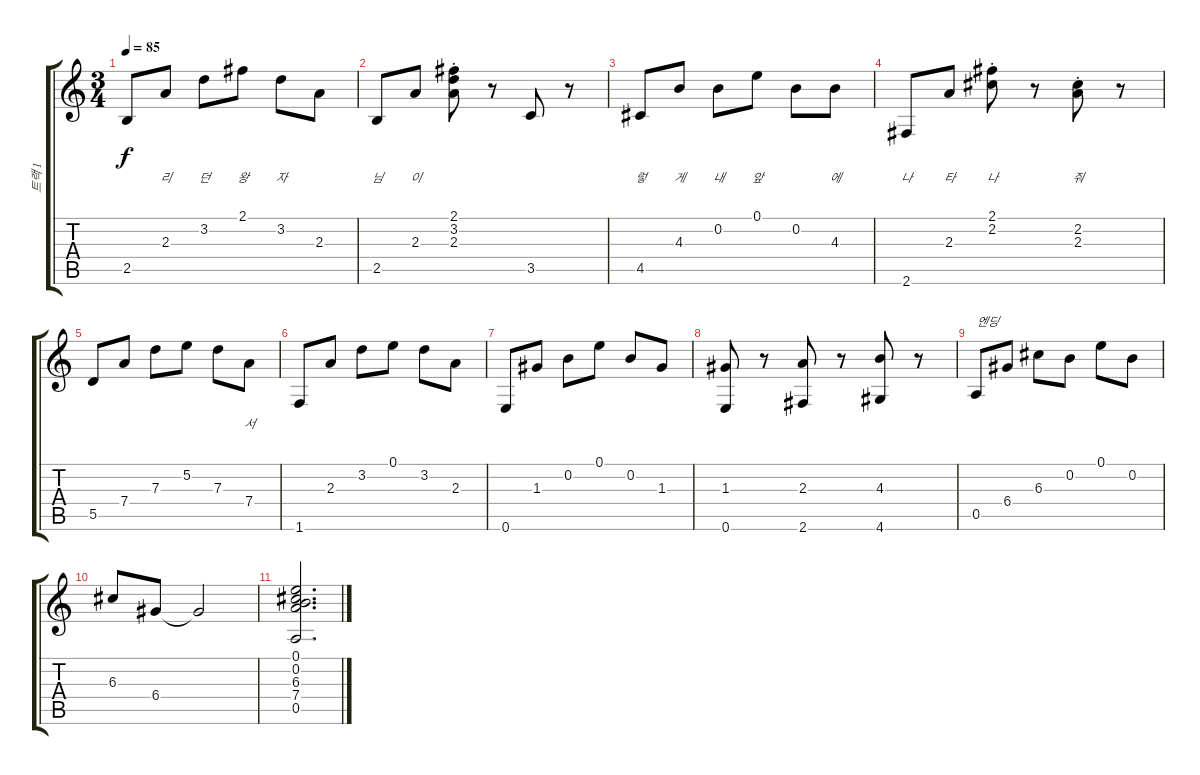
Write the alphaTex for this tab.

\track ("트랙 1" "트랙 1") {instrument acousticguitarsteel}
\staff {score tabs}
\tuning (E4 B3 G3 D3 A2 E2) {hide}
\ts (3 4)
\tempo 85
\clef g2
\ks c
2.5.8{lyrics (0 "") lyrics (1 "") lyrics (2 "") lyrics (3 "") lyrics (4 "") dy f} 2.3.8{lyrics (0 "리") lyrics (1 "") lyrics (2 "") lyrics (3 "") lyrics (4 "")} 3.2.8{lyrics (0 "던") lyrics (1 "") lyrics (2 "") lyrics (3 "") lyrics (4 "")} 2.1.8{lyrics (0 "왕") lyrics (1 "") lyrics (2 "") lyrics (3 "") lyrics (4 "")} 3.2.8{lyrics (0 "자") lyrics (1 "") lyrics (2 "") lyrics (3 "") lyrics (4 "")} 2.3.8{lyrics (0 "") lyrics (1 "") lyrics (2 "") lyrics (3 "") lyrics (4 "")} |
2.5.8{lyrics (0 "님") lyrics (1 "") lyrics (2 "") lyrics (3 "") lyrics (4 "")} 2.3.8{lyrics (0 "이") lyrics (1 "") lyrics (2 "") lyrics (3 "") lyrics (4 "")} (2.1{st} 3.2{st} 2.3{st}).8{lyrics (0 "") lyrics (1 "") lyrics (2 "") lyrics (3 "") lyrics (4 "")} r.8 3.5.8{lyrics (0 "") lyrics (1 "") lyrics (2 "") lyrics (3 "") lyrics (4 "")} r.8 |
4.5.8{lyrics (0 "렇") lyrics (1 "") lyrics (2 "") lyrics (3 "") lyrics (4 "")} 4.3.8{lyrics (0 "게") lyrics (1 "") lyrics (2 "") lyrics (3 "") lyrics (4 "")} 0.2.8{lyrics (0 "내") lyrics (1 "") lyrics (2 "") lyrics (3 "") lyrics (4 "")} 0.1.8{lyrics (0 "앞") lyrics (1 "") lyrics (2 "") lyrics (3 "") lyrics (4 "")} 0.2.8{lyrics (0 "") lyrics (1 "") lyrics (2 "") lyrics (3 "") lyrics (4 "")} 4.3.8{lyrics (0 "에") lyrics (1 "") lyrics (2 "") lyrics (3 "") lyrics (4 "")} |
2.6.8{lyrics (0 "나") lyrics (1 "") lyrics (2 "") lyrics (3 "") lyrics (4 "")} 2.3.8{lyrics (0 "타") lyrics (1 "") lyrics (2 "") lyrics (3 "") lyrics (4 "")} (2.1{st} 2.2{st}).8{lyrics (0 "나") lyrics (1 "") lyrics (2 "") lyrics (3 "") lyrics (4 "")} r.8 (2.2{st} 2.3{st}).8{lyrics (0 "줘") lyrics (1 "") lyrics (2 "") lyrics (3 "") lyrics (4 "")} r.8 |
5.5.8{lyrics (0 "") lyrics (1 "") lyrics (2 "") lyrics (3 "") lyrics (4 "")} 7.4.8{lyrics (0 "") lyrics (1 "") lyrics (2 "") lyrics (3 "") lyrics (4 "")} 7.3.8{lyrics (0 "") lyrics (1 "") lyrics (2 "") lyrics (3 "") lyrics (4 "")} 5.2.8{lyrics (0 "") lyrics (1 "") lyrics (2 "") lyrics (3 "") lyrics (4 "")} 7.3.8{lyrics (0 "") lyrics (1 "") lyrics (2 "") lyrics (3 "") lyrics (4 "")} 7.4.8{lyrics (0 "서") lyrics (1 "") lyrics (2 "") lyrics (3 "") lyrics (4 "")} |
1.6.8 2.3.8 3.2.8 0.1.8 3.2.8 2.3.8 |
0.6.8 1.3.8 0.2.8 0.1.8 0.2.8 1.3.8 |
(1.3 0.6).8 r.8 (2.3 2.6).8 r.8 (4.3 4.6).8 r.8 |
0.5.8{txt "엔딩"} 6.4.8 6.3.8 0.2.8 0.1.8 0.2.8 |
6.3.8 6.4.8 6.4{t}.2 |
(0.1 0.2 6.3 7.4 0.5).2{d}
